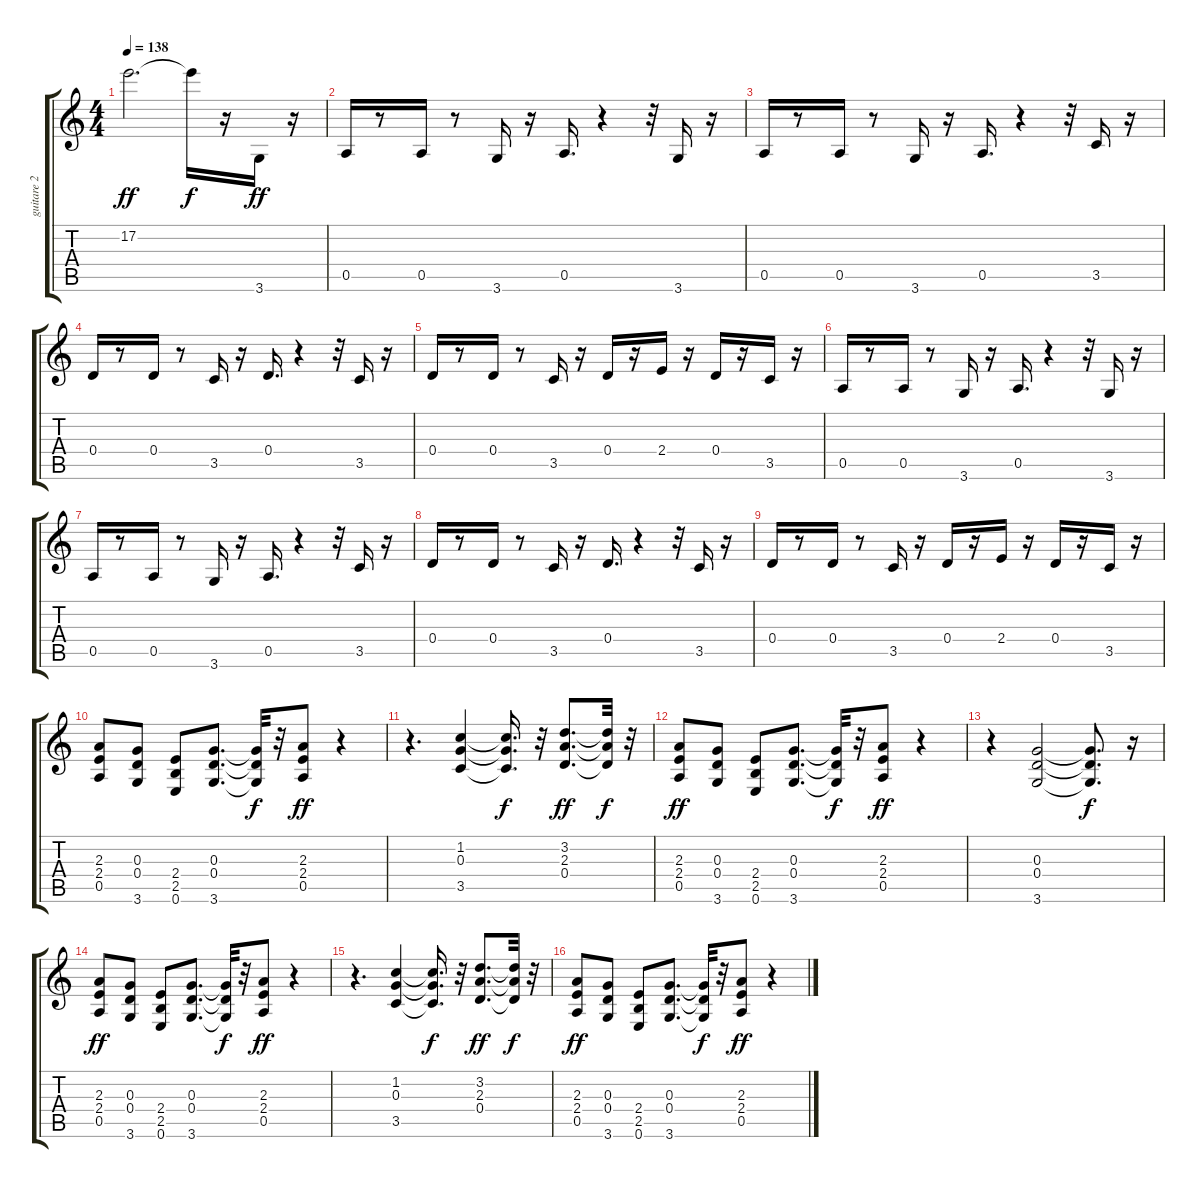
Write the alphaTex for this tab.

\track ("guitare 2" "guitare 2") {instrument distortionguitar}
\staff {score tabs}
\tuning (E4 B3 G3 D3 A2 E2) {hide}
\ts (4 4)
\tempo 138
\clef g2
\ks c
17.2.2{d dy ff} 17.2{t}.16{dy f} r.16 3.6.16{dy ff} r.16 |
0.5.16 r.8 0.5.16 r.8 3.6.16 r.16 0.5.16{d} r.4 r.32 3.6.16 r.16 |
0.5.16 r.8 0.5.16 r.8 3.6.16 r.16 0.5.16{d} r.4 r.32 3.5.16 r.16 |
0.4.16 r.8 0.4.16 r.8 3.5.16 r.16 0.4.16{d} r.4 r.32 3.5.16 r.16 |
0.4.16 r.8 0.4.16 r.8 3.5.16 r.16 0.4.16 r.16 2.4.16 r.16 0.4.16 r.16 3.5.16 r.16 |
0.5.16 r.8 0.5.16 r.8 3.6.16 r.16 0.5.16{d} r.4 r.32 3.6.16 r.16 |
0.5.16 r.8 0.5.16 r.8 3.6.16 r.16 0.5.16{d} r.4 r.32 3.5.16 r.16 |
0.4.16 r.8 0.4.16 r.8 3.5.16 r.16 0.4.16{d} r.4 r.32 3.5.16 r.16 |
0.4.16 r.8 0.4.16 r.8 3.5.16 r.16 0.4.16 r.16 2.4.16 r.16 0.4.16 r.16 3.5.16 r.16 |
(2.3 2.4 0.5).8 (0.3 0.4 3.6).8 (2.4 2.5 0.6).8 (0.3 0.4 3.6).8{d} (0.3{t} 0.4{t} 3.6{t}).32{dy f} r.32 (2.3 2.4 0.5).8{dy ff} r.4 |
r.4{d} (1.2 0.3 3.5).4 (1.2{t} 0.3{t} 3.5{t}).16{d dy f} r.32 (3.2 2.3 0.4).8{d dy ff} (3.2{t} 2.3{t} 0.4{t}).32{dy f} r.32 |
(2.3 2.4 0.5).8{dy ff} (0.3 0.4 3.6).8 (2.4 2.5 0.6).8 (0.3 0.4 3.6).8{d} (0.3{t} 0.4{t} 3.6{t}).32{dy f} r.32 (2.3 2.4 0.5).8{dy ff} r.4 |
r.4 (0.3 0.4 3.6).2 (0.3{t} 0.4{t} 3.6{t}).8{d dy f} r.16 |
(2.3 2.4 0.5).8{dy ff} (0.3 0.4 3.6).8 (2.4 2.5 0.6).8 (0.3 0.4 3.6).8{d} (0.3{t} 0.4{t} 3.6{t}).32{dy f} r.32 (2.3 2.4 0.5).8{dy ff} r.4 |
r.4{d} (1.2 0.3 3.5).4 (1.2{t} 0.3{t} 3.5{t}).16{d dy f} r.32 (3.2 2.3 0.4).8{d dy ff} (3.2{t} 2.3{t} 0.4{t}).32{dy f} r.32 |
(2.3 2.4 0.5).8{dy ff} (0.3 0.4 3.6).8 (2.4 2.5 0.6).8 (0.3 0.4 3.6).8{d} (0.3{t} 0.4{t} 3.6{t}).32{dy f} r.32 (2.3 2.4 0.5).8{dy ff} r.4
